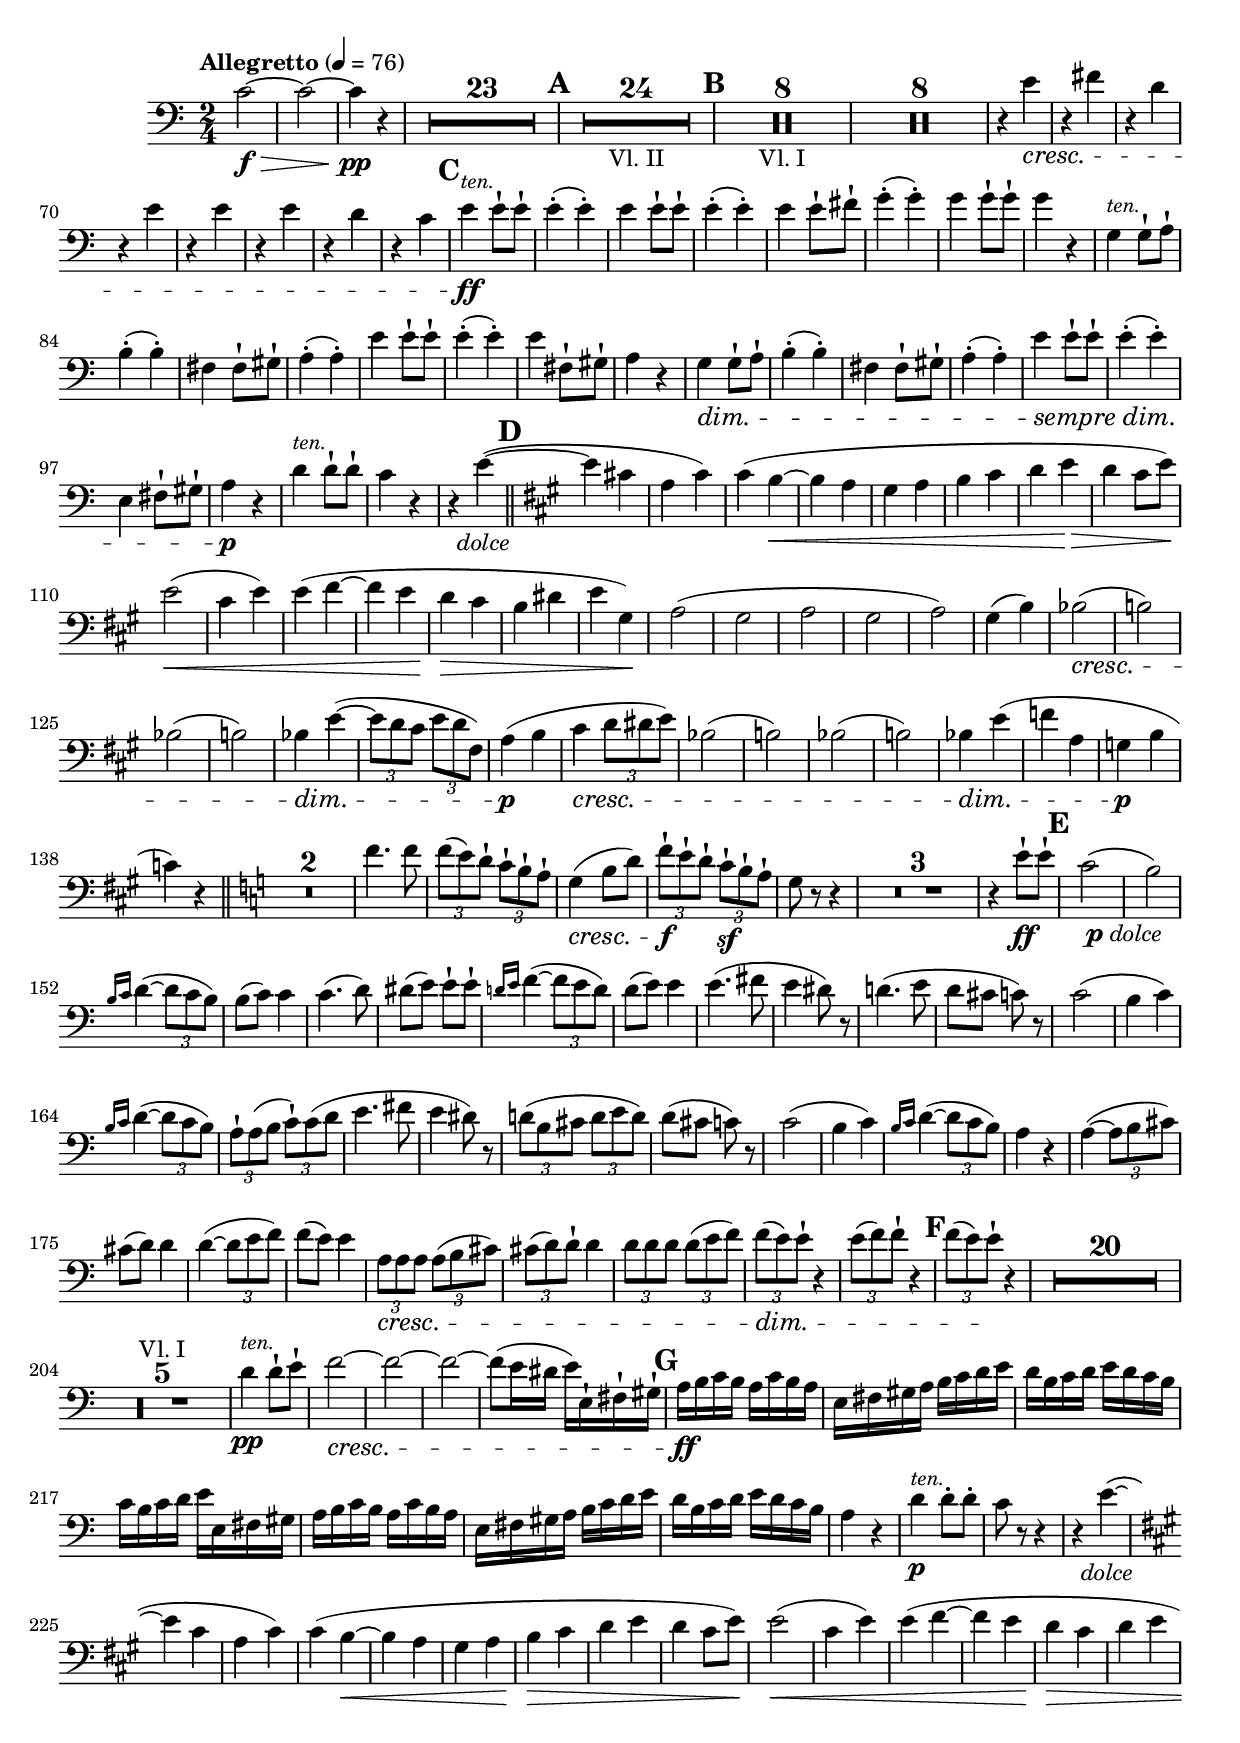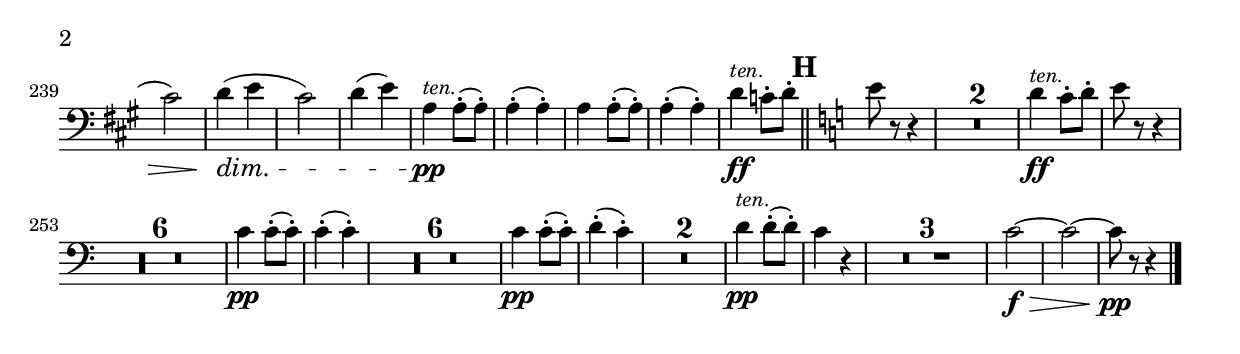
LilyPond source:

\version "2.24.3"

\version "2.24.3"

\include "../definitions.ly"

voicebeethovenHxmouvementCxbassonBxmd = \absolute {
\include "../parametres.ly"
\clef bass \time 2/4 \key a \minor \tempo "Allegretto" 4=76
 c'2~ \f\>  |
 c'2~  |
 c'4\pp r4  |
 R2*23  |
 \mark\default
 R2*24_\markup{Vl. II}  |
 \mark\default
 R2*8_\markup{Vl. I}  |
 R2*8  |
 r4 e'4 \cresc  |
 r4 fis'4  |
 r4 d'4  |
 r4 e'4  |
 r4 e'4  |
 r4 e'4  |
 r4 d'4  |
 r4 c'4  |
 \mark\default
 e'4\tenutotext \ff e'8-! e'8-!  |
 e'4-.( e'4-.)  |
 e'4 e'8-! e'8-!  |
 e'4-.( e'4-.)  |
 e'4 e'8-! fis'8-!  |
 g'4-.( g'4-.)  |
 g'4 g'8-! g'8-!  |
 g'4 r4  |
 g4\tenutotext g8-! a8-!  |
 b4-.( b4-.)  |
 fis4 fis8-! gis8-!  |
 a4-.( a4-.)  |
 e'4 e'8-! e'8-!  |
 e'4-.( e'4-.)  |
 e'4 fis8-! gis8-!  |
 a4 r4  |
 g4 \dim g8-! a8-!  |
 b4-.( b4-.)  |
 fis4 fis8-! gis8-!  |
 a4-.( a4-.)  |
 e'4 \sempredim e'8-! e'8-!  |
 e'4-.( e'4-.)  |
 e4 fis8-! gis8-!  |
 a4 \p r4  |
 d'4\tenutotext d'8-! d'8-!  |
 c'4 r4  |
 r4 e'4(~ \dolce \section  |
 \mark\default \barNumberCheck 102
 \key a \major e'4 cis'!4  |
 a4 cis'4)  |
 cis'4( b4~ \<  |
 b4 a4  |
 gis4 a4  |
 b4 cis'4  |
 d'4 e'4 \> |
 d'4 cis'8 e'8)  |
 e'2( \< |
 cis'4 e'4)  |
 e'4( fis'4~  |
 fis'4 e'4  |
 d'4 \> cis'4  |
 b4 dis'4  |
 e'4 gis4) \!  |
 a2(  |
 gis2  |
 a2  |
 gis2  |
 a2)  |
 gis4( b4)  |
 bes2( \cresc  |
 b2)  |
 bes2(  |
 b2)  |
 bes4 \dim e'4(~  |
 \tuplet 3/2 {e'8 d'8 cis'8} \tuplet 3/2 {e'8 d'8 fis8})  |
 a4( \p b4  |
 cis'4 \cresc \tuplet 3/2 {d'8 dis'8 e'8})  |
 bes2(  |
 b2)  |
 bes2(  |
 b2)  |
 bes4 \dim e'4(  |
 f'4 a4  |
 g4 \p b4  |
 c'4) r4 \section  |
 \key a \minor
 R2*2  |
 f'4. f'8  |
 \tuplet 3/2 {f'8( e'8) d'8-!} \tuplet 3/2 {c'8-! b8-! a8-!}  |
 g4( \cresc b8 d'8)  |
 \tuplet 3/2 {f'8-! \f e'8-! d'8-!} \tuplet 3/2 {c'8-! \sf b8-! a8-!}  |
 g8 r8 r4  |
 R2*3  |
 r4 e'8-! \ff e'8-!  |
 \mark\default \barNumberCheck 150
 c'2( \pdolce  |
 b2)  |
 \grace{b16 c'16} d'4(~ \tuplet 3/2 {d'8 c'8 b8})  |
 b8( c'8) c'4  |
 c'4.( d'8)  |
 dis'8( e'8) e'8-! e'8-!  |
 \grace{d'16 e'16} f'4(~ \tuplet 3/2 {f'8 e'8 d'8})  |
 d'8( e'8) e'4  |
 e'4.( fis'8  |
 e'4 dis'8) r8  |
 d'4.( e'8  |
 d'8 cis'8 c'8) r8  |
 c'2(  |
 b4 c'4)  |
 \grace{b16 c'} d'4(~ \tuplet 3/2 {d'8 c'8 b8})  |
 \tuplet 3/2 {a8-! a8( b8} \tuplet 3/2 {c'8-!) c'8( d'8}  |
 e'4. fis'8  |
 e'4 dis'8) r8  |
\tuplet 3/2 {d'8( b8 cis'8} \tuplet 3/2 {d'8 e'8 d'8})  |
 d'8( cis'8 c'8) r8  |
 c'2(  |
 b4 c'4)  |
 \grace{b16 c'} d'4(~ \tuplet 3/2 {d'8 c'8 b8})  |
 a4 r4  |
 a4(~ \tuplet 3/2 {a8 b8 cis'8})  |
 cis'8( d'8) d'4  |
 d'4(~ \tuplet 3/2 {d'8 e'8 f'8})  |
 f'8( e'8) e'4  |
 \tuplet 3/2 {a8 \cresc a8 a8} \tuplet 3/2 {a8( b8 cis'8)}  |
\tuplet 3/2 {cis'8( d'8) d'8-!} d'4  |
\tuplet 3/2 {d'8 d'8 d'8} \tuplet 3/2 {d'8( e'8 f'8)}  |
 \tuplet 3/2 {f'8( \dim e'8 ) e'8-!} r4  |
\tuplet 3/2 {e'8( f'8) f'8-!} r4  |
\mark\default \barNumberCheck 183
 \tuplet 3/2 {f'8( e'8) e'8-! \!} r4  |
 R2*20  |
 R2*5^\markup{Vl. I}  |
 d'4\tenutotext \pp d'8-! e'8-!  |
 f'2~ \cresc  |
 f'2~  |
 f'2~  |
 f'8( e'16 dis'16 e'16) e16-! fis16-! gis16-!  |
 \mark\default \barNumberCheck 214
 a16 \ff b16 c'16 b16 a16 c'16 b16 a16  |
 e16 fis16 gis16 a16 b16 c'16 d'16 e'16  |
 d'16 b16 c'16 d'16 e'16 d'16 c'16 b16  |
 c'16 b16 c'16 d'16 e'16 e16 fis16 gis16  |
 a16 b16 c'16 b16 a16 c'16 b16 a16  |
 e16 fis16 gis16 a16 b16 c'16 d'16 e'16  |
 d'16 b16 c'16 d'16 e'16 d'16 c'16 b16  |
 a4 r4  |
 d'4\tenutotext \p d'8-. d'8-.  |
 c'8 r8 r4  |
 r4 e'4(~ \dolce  |
 \key a \major
 e'4 cis'4  |
 a4 cis'4 ) |
 cis'4( b4~ \<  |
 b4 a4  |
 gis4 a4  |
 b4 \> cis'4  |
 d'4 e'4  |
 d'4 cis'8 e'8)  |
 e'2( \<  |
 cis'4 e'4)  |
 e'4( fis'4~  |
 fis'4 e'4  |
 d'4 \> cis'4  |
 d'4 e'4  |
 cis'2)  |
 d'4( \dim e'4  |
 cis'2)  |
 d'4( e'4)  |
 a4\tenutotext \pp a8-.( a8-.)  |
 a4-.( a4-.)  |
 a4 a8-.( a8-.)  |
 a4-.( a4-.)  |
 d'4\tenutotext \ff c'8-. d'8-. \section  |
 \mark\default \barNumberCheck 248
 \key a \minor e'8 r8 r4  |
 R2*2  |
 d'4\tenutotext \ff c'8-. d'8-.  |
 e'8 r8 r4  |
 R2*6  |
 c'4 \pp c'8-.( c'8-.)  |
 c'4-.( c'4-.)  |
 R2*6  |
 c'4 \pp c'8-.( c'8-.)  |
 d'4-.( c'4-.)  |
 R2*2  |
 d'4\tenutotext \pp d'8-.( d'8-.)  |
 c'4 r4  |
 R2*3  |
 c'2~ \f\>  |
 c'2~  |
 c'8 \pp r8 r4  \fine |
 }


\score {
  \new Staff \voicebeethovenHxmouvementCxbassonBxmd
  \layout { }
}
